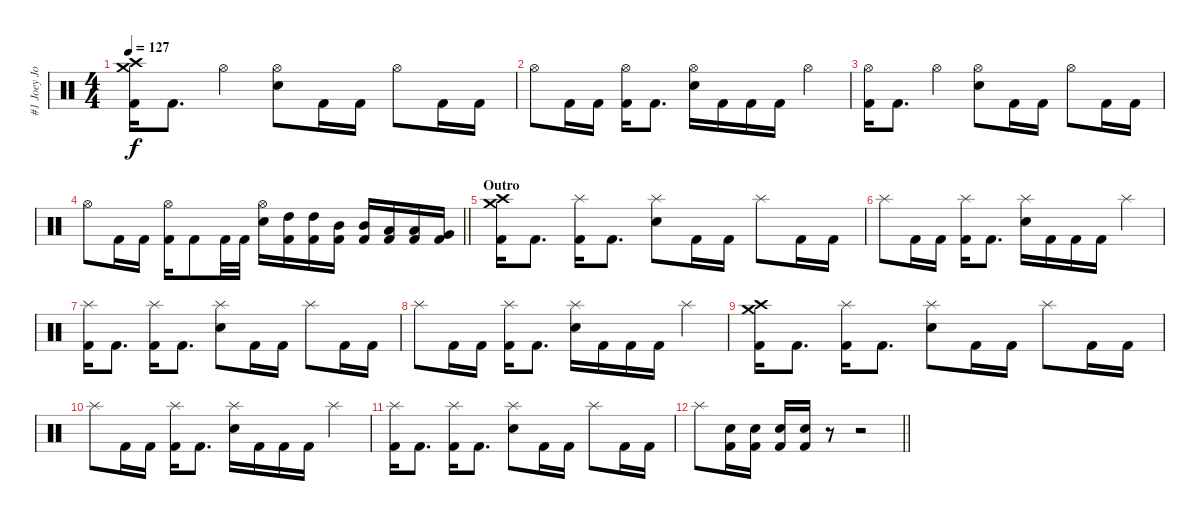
\track ("#1 Joey Jordison" "#1 Joey Jo") {instrument percussion}
\staff {score}
\articulation defaults
\ts (4 4)
\tempo 127
\clef neutral
\ks c
("Crash medium (hit)" "Crash high (hit)" "Kick (hit) 2").16{dy f} "Kick (hit) 2".8{d} "Hi-Hat (open)".4 ("Hi-Hat (open)" "Electric Snare (hit)").8 "Kick (hit) 2".16 "Kick (hit) 2".16 "Hi-Hat (open)".8 "Kick (hit) 2".16 "Kick (hit) 2".16 |
"Hi-Hat (open)".8 "Kick (hit) 2".16 "Kick (hit) 2".16 ("Hi-Hat (open)" "Kick (hit) 2").16 "Kick (hit) 2".8{d} ("Hi-Hat (open)" "Electric Snare (hit)").16 "Kick (hit) 2".16 "Kick (hit) 2".16 "Kick (hit) 2".16 "Hi-Hat (open)".4 |
("Hi-Hat (open)" "Kick (hit) 2").16 "Kick (hit) 2".8{d} "Hi-Hat (open)".4 ("Hi-Hat (open)" "Electric Snare (hit)").8 "Kick (hit) 2".16 "Kick (hit) 2".16 "Hi-Hat (open)".8 "Kick (hit) 2".16 "Kick (hit) 2".16 |
\barLineRight lightlight "Hi-Hat (open)".8 "Kick (hit) 2".16 "Kick (hit) 2".16
("Hi-Hat (open)" "Kick (hit) 2").16 "Kick (hit) 2".8 "Kick (hit) 2".32 "Kick (hit) 2".32 ("Hi-Hat (open)" "Electric Snare (hit)").16 ("High Tom (hit)" "Kick (hit) 2").16 ("High Tom (hit)" "Kick (hit) 2").16 ("Mid Tom (hit)" "Kick (hit) 2").16 ("Mid Tom (hit)" "Kick (hit) 2").16 ("Low Tom (hit)" "Kick (hit) 2").16 ("Low Tom (hit)" "Kick (hit) 2").16 ("Very Low Tom (hit)" "Kick (hit) 2").16 |
\section ("" "Outro")
("Crash medium (hit)" "Crash high (hit)" "Kick (hit) 2").16 "Kick (hit) 2".8{d} ("Splash (hit)" "Kick (hit) 2").16 "Kick (hit) 2".8{d} ("Splash (hit)" "Electric Snare (hit)").8 "Kick (hit) 2".16 "Kick (hit) 2".16 "Splash (hit)".8 "Kick (hit) 2".16 "Kick (hit) 2".16 |
"Splash (hit)".8 "Kick (hit) 2".16 "Kick (hit) 2".16 ("Splash (hit)" "Kick (hit) 2").16 "Kick (hit) 2".8{d} ("Splash (hit)" "Electric Snare (hit)").16 "Kick (hit) 2".16 "Kick (hit) 2".16 "Kick (hit) 2".16 "Splash (hit)".4 |
("Splash (hit)" "Kick (hit) 2").16 "Kick (hit) 2".8{d} ("Splash (hit)" "Kick (hit) 2").16 "Kick (hit) 2".8{d} ("Splash (hit)" "Electric Snare (hit)").8 "Kick (hit) 2".16 "Kick (hit) 2".16 "Splash (hit)".8 "Kick (hit) 2".16 "Kick (hit) 2".16 |
"Splash (hit)".8 "Kick (hit) 2".16 "Kick (hit) 2".16 ("Splash (hit)" "Kick (hit) 2").16 "Kick (hit) 2".8{d} ("Splash (hit)" "Electric Snare (hit)").16 "Kick (hit) 2".16 "Kick (hit) 2".16 "Kick (hit) 2".16 "Splash (hit)".4 |
("Crash medium (hit)" "Crash high (hit)" "Kick (hit) 2").16 "Kick (hit) 2".8{d} ("Splash (hit)" "Kick (hit) 2").16 "Kick (hit) 2".8{d} ("Splash (hit)" "Electric Snare (hit)").8 "Kick (hit) 2".16 "Kick (hit) 2".16 "Splash (hit)".8 "Kick (hit) 2".16 "Kick (hit) 2".16 |
"Splash (hit)".8 "Kick (hit) 2".16 "Kick (hit) 2".16 ("Splash (hit)" "Kick (hit) 2").16 "Kick (hit) 2".8{d} ("Splash (hit)" "Electric Snare (hit)").16 "Kick (hit) 2".16 "Kick (hit) 2".16 "Kick (hit) 2".16 "Splash (hit)".4 |
("Splash (hit)" "Kick (hit) 2").16 "Kick (hit) 2".8{d} ("Splash (hit)" "Kick (hit) 2").16 "Kick (hit) 2".8{d} ("Splash (hit)" "Electric Snare (hit)").8 "Kick (hit) 2".16 "Kick (hit) 2".16 "Splash (hit)".8 "Kick (hit) 2".16 "Kick (hit) 2".16 |
\barLineRight lightlight "Splash (hit)".8
("Electric Snare (hit)" "Kick (hit) 2").16 ("Electric Snare (hit)" "Kick (hit) 2").16 ("Electric Snare (hit)" "Kick (hit) 2").16 ("Electric Snare (hit)" "Kick (hit) 2").16 r.8 r.2
